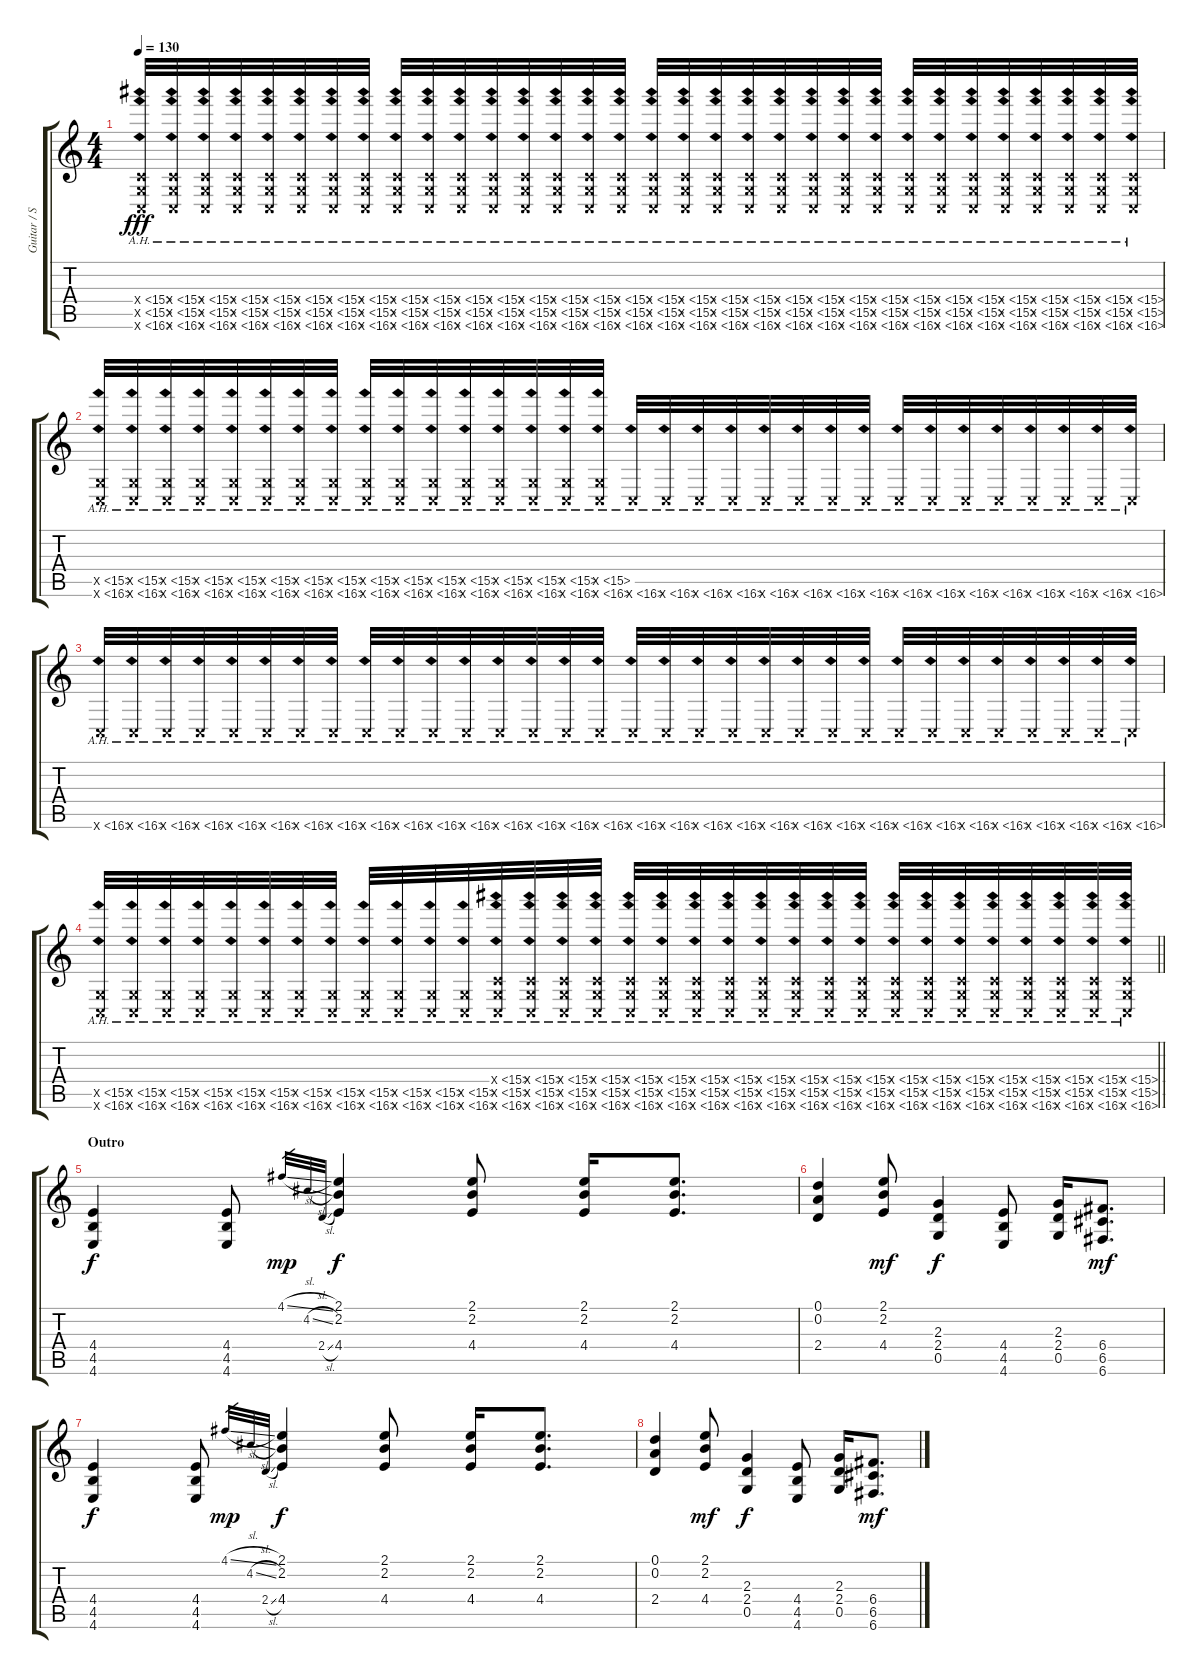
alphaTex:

\track ("Guitar / Stef Carpenter" "Guitar / S") {instrument distortionguitar}
\staff {score tabs}
\tuning (D4 A3 F3 C3 G2 C2) {hide}
\ts (4 4)
\tempo 130
\clef g2
\ks c
(0.4{ah 15 x} 0.5{ah 15 x} 0.6{ah 16 x}).32{dy fff} (0.4{ah 15 x} 0.5{ah 15 x} 0.6{ah 16 x}).32 (0.4{ah 15 x} 0.5{ah 15 x} 0.6{ah 16 x}).32 (0.4{ah 15 x} 0.5{ah 15 x} 0.6{ah 16 x}).32 (0.4{ah 15 x} 0.5{ah 15 x} 0.6{ah 16 x}).32 (0.4{ah 15 x} 0.5{ah 15 x} 0.6{ah 16 x}).32 (0.4{ah 15 x} 0.5{ah 15 x} 0.6{ah 16 x}).32 (0.4{ah 15 x} 0.5{ah 15 x} 0.6{ah 16 x}).32 (0.4{ah 15 x} 0.5{ah 15 x} 0.6{ah 16 x}).32 (0.4{ah 15 x} 0.5{ah 15 x} 0.6{ah 16 x}).32 (0.4{ah 15 x} 0.5{ah 15 x} 0.6{ah 16 x}).32 (0.4{ah 15 x} 0.5{ah 15 x} 0.6{ah 16 x}).32 (0.4{ah 15 x} 0.5{ah 15 x} 0.6{ah 16 x}).32 (0.4{ah 15 x} 0.5{ah 15 x} 0.6{ah 16 x}).32 (0.4{ah 15 x} 0.5{ah 15 x} 0.6{ah 16 x}).32 (0.4{ah 15 x} 0.5{ah 15 x} 0.6{ah 16 x}).32 (0.4{ah 15 x} 0.5{ah 15 x} 0.6{ah 16 x}).32 (0.4{ah 15 x} 0.5{ah 15 x} 0.6{ah 16 x}).32 (0.4{ah 15 x} 0.5{ah 15 x} 0.6{ah 16 x}).32 (0.4{ah 15 x} 0.5{ah 15 x} 0.6{ah 16 x}).32 (0.4{ah 15 x} 0.5{ah 15 x} 0.6{ah 16 x}).32 (0.4{ah 15 x} 0.5{ah 15 x} 0.6{ah 16 x}).32 (0.4{ah 15 x} 0.5{ah 15 x} 0.6{ah 16 x}).32 (0.4{ah 15 x} 0.5{ah 15 x} 0.6{ah 16 x}).32 (0.4{ah 15 x} 0.5{ah 15 x} 0.6{ah 16 x}).32 (0.4{ah 15 x} 0.5{ah 15 x} 0.6{ah 16 x}).32 (0.4{ah 15 x} 0.5{ah 15 x} 0.6{ah 16 x}).32 (0.4{ah 15 x} 0.5{ah 15 x} 0.6{ah 16 x}).32 (0.4{ah 15 x} 0.5{ah 15 x} 0.6{ah 16 x}).32 (0.4{ah 15 x} 0.5{ah 15 x} 0.6{ah 16 x}).32 (0.4{ah 15 x} 0.5{ah 15 x} 0.6{ah 16 x}).32 (0.4{ah 15 x} 0.5{ah 15 x} 0.6{ah 16 x}).32 |
(0.5{ah 15 x} 0.6{ah 16 x}).32 (0.5{ah 15 x} 0.6{ah 16 x}).32 (0.5{ah 15 x} 0.6{ah 16 x}).32 (0.5{ah 15 x} 0.6{ah 16 x}).32 (0.5{ah 15 x} 0.6{ah 16 x}).32 (0.5{ah 15 x} 0.6{ah 16 x}).32 (0.5{ah 15 x} 0.6{ah 16 x}).32 (0.5{ah 15 x} 0.6{ah 16 x}).32 (0.5{ah 15 x} 0.6{ah 16 x}).32 (0.5{ah 15 x} 0.6{ah 16 x}).32 (0.5{ah 15 x} 0.6{ah 16 x}).32 (0.5{ah 15 x} 0.6{ah 16 x}).32 (0.5{ah 15 x} 0.6{ah 16 x}).32 (0.5{ah 15 x} 0.6{ah 16 x}).32 (0.5{ah 15 x} 0.6{ah 16 x}).32 (0.5{ah 15 x} 0.6{ah 16 x}).32 0.6{ah 16 x}.32 0.6{ah 16 x}.32 0.6{ah 16 x}.32 0.6{ah 16 x}.32 0.6{ah 16 x}.32 0.6{ah 16 x}.32 0.6{ah 16 x}.32 0.6{ah 16 x}.32 0.6{ah 16 x}.32 0.6{ah 16 x}.32 0.6{ah 16 x}.32 0.6{ah 16 x}.32 0.6{ah 16 x}.32 0.6{ah 16 x}.32 0.6{ah 16 x}.32 0.6{ah 16 x}.32 |
0.6{ah 16 x}.32 0.6{ah 16 x}.32 0.6{ah 16 x}.32 0.6{ah 16 x}.32 0.6{ah 16 x}.32 0.6{ah 16 x}.32 0.6{ah 16 x}.32 0.6{ah 16 x}.32 0.6{ah 16 x}.32 0.6{ah 16 x}.32 0.6{ah 16 x}.32 0.6{ah 16 x}.32 0.6{ah 16 x}.32 0.6{ah 16 x}.32 0.6{ah 16 x}.32 0.6{ah 16 x}.32 0.6{ah 16 x}.32 0.6{ah 16 x}.32 0.6{ah 16 x}.32 0.6{ah 16 x}.32 0.6{ah 16 x}.32 0.6{ah 16 x}.32 0.6{ah 16 x}.32 0.6{ah 16 x}.32 0.6{ah 16 x}.32 0.6{ah 16 x}.32 0.6{ah 16 x}.32 0.6{ah 16 x}.32 0.6{ah 16 x}.32 0.6{ah 16 x}.32 0.6{ah 16 x}.32 0.6{ah 16 x}.32 |
\barLineRight lightlight
(0.5{ah 15 x} 0.6{ah 16 x}).32 (0.5{ah 15 x} 0.6{ah 16 x}).32 (0.5{ah 15 x} 0.6{ah 16 x}).32 (0.5{ah 15 x} 0.6{ah 16 x}).32 (0.5{ah 15 x} 0.6{ah 16 x}).32 (0.5{ah 15 x} 0.6{ah 16 x}).32 (0.5{ah 15 x} 0.6{ah 16 x}).32 (0.5{ah 15 x} 0.6{ah 16 x}).32 (0.5{ah 15 x} 0.6{ah 16 x}).32 (0.5{ah 15 x} 0.6{ah 16 x}).32 (0.5{ah 15 x} 0.6{ah 16 x}).32 (0.5{ah 15 x} 0.6{ah 16 x}).32 (0.4{ah 15 x} 0.5{ah 15 x} 0.6{ah 16 x}).32 (0.4{ah 15 x} 0.5{ah 15 x} 0.6{ah 16 x}).32 (0.4{ah 15 x} 0.5{ah 15 x} 0.6{ah 16 x}).32 (0.4{ah 15 x} 0.5{ah 15 x} 0.6{ah 16 x}).32 (0.4{ah 15 x} 0.5{ah 15 x} 0.6{ah 16 x}).32 (0.4{ah 15 x} 0.5{ah 15 x} 0.6{ah 16 x}).32 (0.4{ah 15 x} 0.5{ah 15 x} 0.6{ah 16 x}).32 (0.4{ah 15 x} 0.5{ah 15 x} 0.6{ah 16 x}).32 (0.4{ah 15 x} 0.5{ah 15 x} 0.6{ah 16 x}).32 (0.4{ah 15 x} 0.5{ah 15 x} 0.6{ah 16 x}).32 (0.4{ah 15 x} 0.5{ah 15 x} 0.6{ah 16 x}).32 (0.4{ah 15 x} 0.5{ah 15 x} 0.6{ah 16 x}).32 (0.4{ah 15 x} 0.5{ah 15 x} 0.6{ah 16 x}).32 (0.4{ah 15 x} 0.5{ah 15 x} 0.6{ah 16 x}).32 (0.4{ah 15 x} 0.5{ah 15 x} 0.6{ah 16 x}).32 (0.4{ah 15 x} 0.5{ah 15 x} 0.6{ah 16 x}).32 (0.4{ah 15 x} 0.5{ah 15 x} 0.6{ah 16 x}).32 (0.4{ah 15 x} 0.5{ah 15 x} 0.6{ah 16 x}).32 (0.4{ah 15 x} 0.5{ah 15 x} 0.6{ah 16 x}).32 (0.4{ah 15 x} 0.5{ah 15 x} 0.6{ah 16 x}).32 |
\section ("" "Outro")
(4.4 4.5 4.6).4{dy f} (4.4 4.5 4.6).8 4.1{sl}.32{gr dy mp} 4.2{sl}.32{gr} 2.4{sl}.32{gr} (2.1 2.2 4.4).4{dy f} (2.1 2.2 4.4).8 (2.1 2.2 4.4).16 (2.1 2.2 4.4).8{d} |
(0.1 0.2 2.4).4 (2.1 2.2 4.4).8{dy mf} (2.3 2.4 0.5).4{dy f} (4.4 4.5 4.6).8 (2.3 2.4 0.5).16 (6.4 6.5 6.6).8{d dy mf} |
(4.4 4.5 4.6).4{dy f} (4.4 4.5 4.6).8 4.1{sl}.32{gr dy mp} 4.2{sl}.32{gr} 2.4{sl}.32{gr} (2.1 2.2 4.4).4{dy f} (2.1 2.2 4.4).8 (2.1 2.2 4.4).16 (2.1 2.2 4.4).8{d} |
(0.1 0.2 2.4).4 (2.1 2.2 4.4).8{dy mf} (2.3 2.4 0.5).4{dy f} (4.4 4.5 4.6).8 (2.3 2.4 0.5).16 (6.4 6.5 6.6).8{d dy mf}
